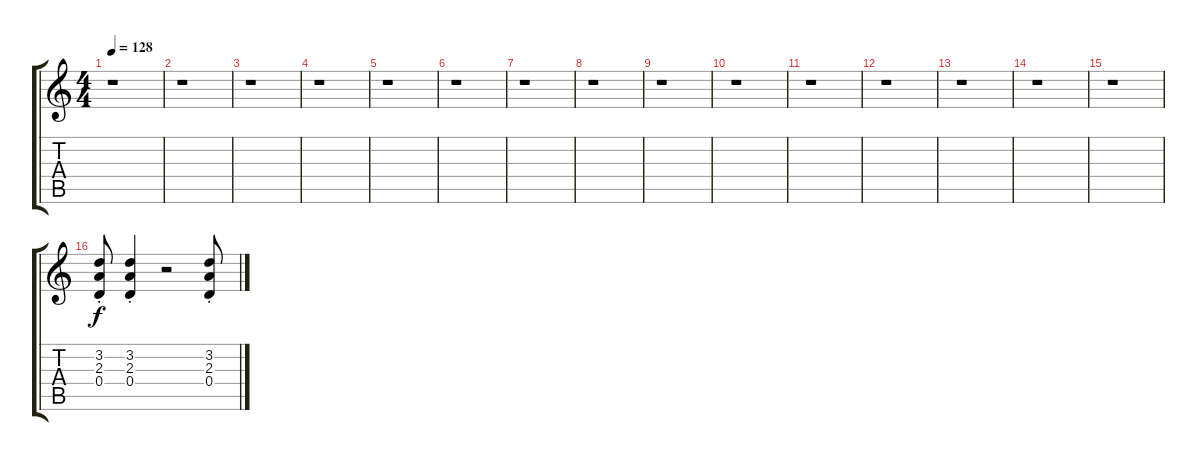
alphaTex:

\track "" {instrument overdrivenguitar}
\staff {score tabs}
\tuning (E4 B3 G3 D3 A2 E2) {hide}
\ts (4 4)
\tempo 128
\clef g2
\ks c
r.1{dy f} |
r.1 |
r.1 |
r.1 |
r.1 |
r.1 |
r.1 |
r.1 |
r.1 |
r.1 |
r.1 |
r.1 |
r.1 |
r.1 |
r.1 |
(3.2{st} 2.3 0.4).8 (3.2 2.3{st} 0.4).4 r.2 (3.2{st} 2.3 0.4).8
